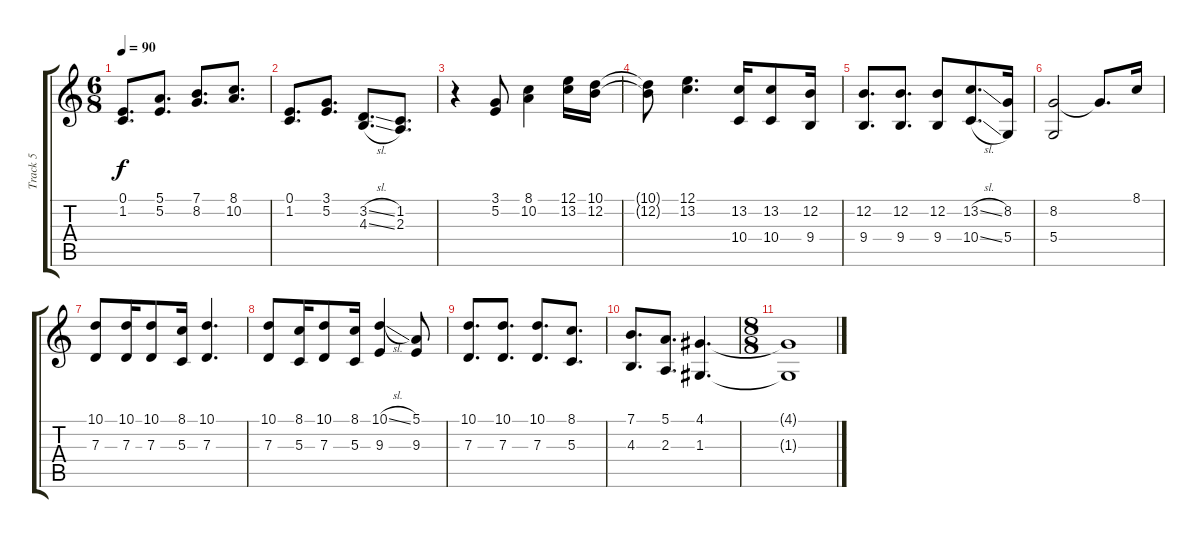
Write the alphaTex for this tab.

\track ("Track 5" "Track 5") {instrument flute}
\staff {score tabs}
\tuning (E4 B3 G3 D3 A2 E2) {hide}
\ts (6 8)
\tempo 90
\clef g2
\ks c
(0.1 1.2).8{d dy f} (5.1 5.2).8{d} (7.1 8.2).8{d} (8.1 10.2).8{d} |
(0.1 1.2).8{d} (3.1 5.2).8{d} (3.2{sl} 4.3{sl}).8{d} (1.2 2.3).8{d} |
r.4 (3.1 5.2).8 (8.1 10.2).4 (12.1 13.2).16 (10.1 12.2).16 |
(10.1{t} 12.2{t}).8 (12.1 13.2).4{d} (13.2 10.4).16 (13.2 10.4).8 (12.2 9.4).16 |
(12.2 9.4).8{d} (12.2 9.4).8{d} (12.2 9.4).8 (13.2{sl} 10.4{sl}).8{d} (8.2 5.4).16 |
(8.2 5.4).2 8.2{t}.8{d} 8.1.16 |
(10.1 7.3).8 (10.1 7.3).16 (10.1 7.3).8 (8.1 5.3).16 (10.1 7.3).4{d} |
(10.1 7.3).8 (8.1 5.3).16 (10.1 7.3).8 (8.1 5.3).16 (10.1{sl} 9.3).4 (5.1 9.3).8 |
(10.1 7.3).8{d} (10.1 7.3).8{d} (10.1 7.3).8{d} (8.1 5.3).8{d} |
(7.1 4.3).8{d} (5.1 2.3).8{d} (4.1 1.3).4{d} |
\ts (8 8)
(4.1{t} 1.3{t}).1{volume 0}
